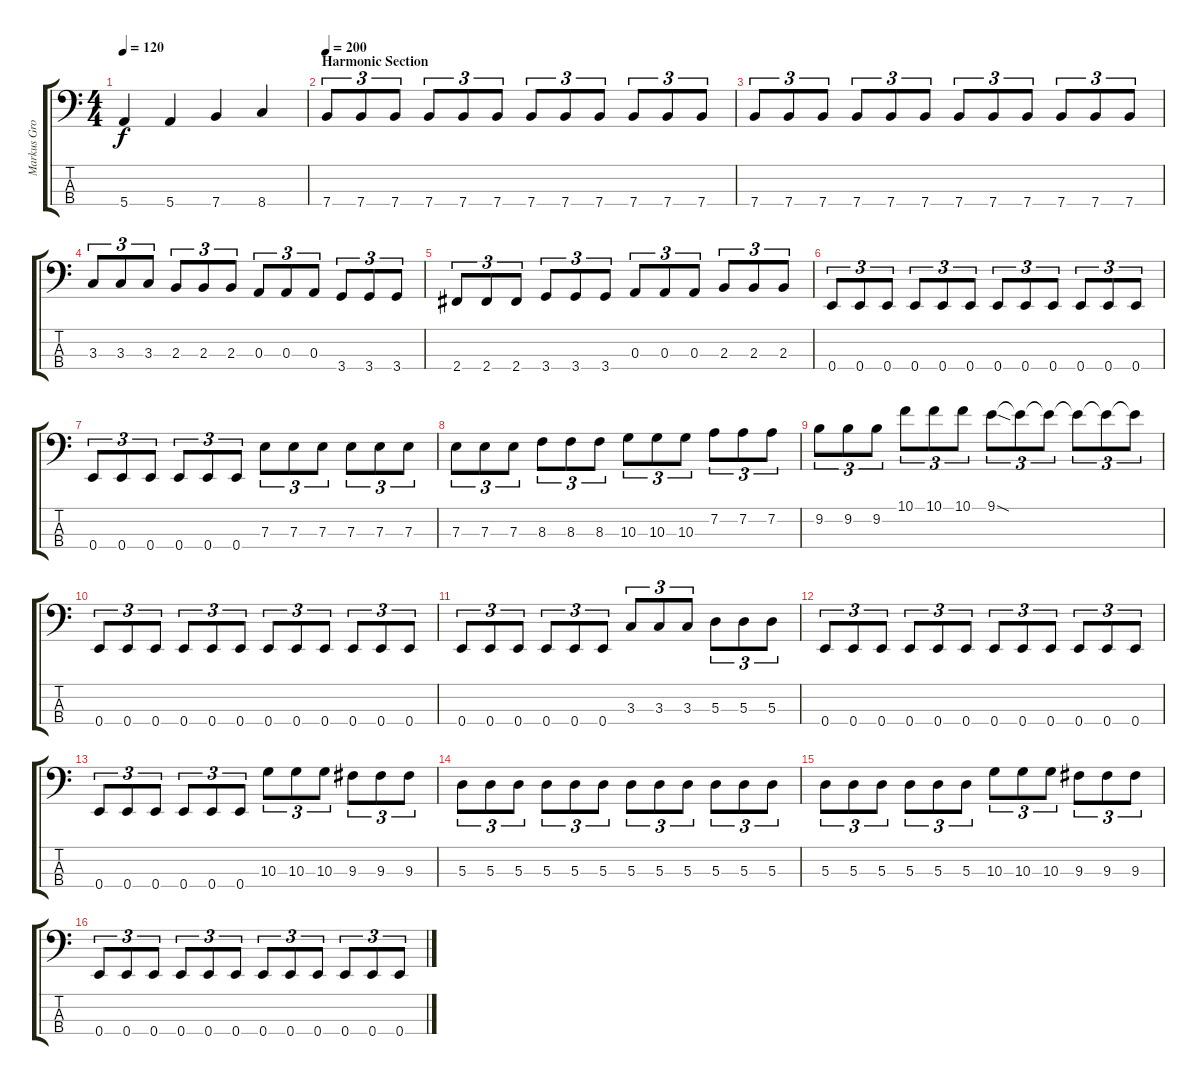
\track ("Markus Grosskopf" "Markus Gro") {instrument electricbassfinger}
\staff {score tabs}
\tuning (G2 D2 A1 E1) {hide}
\ts (4 4)
\tempo 120
\clef f4
\ks c
5.4{t}.4{dy f} 5.4.4 7.4.4 8.4.4 |
\section ("" "Harmonic Section")
\tempo 200
7.4.8{tu (3 2)} 7.4.8{tu (3 2)} 7.4.8{tu (3 2)} 7.4.8{tu (3 2)} 7.4.8{tu (3 2)} 7.4.8{tu (3 2)} 7.4.8{tu (3 2)} 7.4.8{tu (3 2)} 7.4.8{tu (3 2)} 7.4.8{tu (3 2)} 7.4.8{tu (3 2)} 7.4.8{tu (3 2)} |
7.4.8{tu (3 2)} 7.4.8{tu (3 2)} 7.4.8{tu (3 2)} 7.4.8{tu (3 2)} 7.4.8{tu (3 2)} 7.4.8{tu (3 2)} 7.4.8{tu (3 2)} 7.4.8{tu (3 2)} 7.4.8{tu (3 2)} 7.4.8{tu (3 2)} 7.4.8{tu (3 2)} 7.4.8{tu (3 2)} |
3.3.8{tu (3 2)} 3.3.8{tu (3 2)} 3.3.8{tu (3 2)} 2.3.8{tu (3 2)} 2.3.8{tu (3 2)} 2.3.8{tu (3 2)} 0.3.8{tu (3 2)} 0.3.8{tu (3 2)} 0.3.8{tu (3 2)} 3.4.8{tu (3 2)} 3.4.8{tu (3 2)} 3.4.8{tu (3 2)} |
2.4.8{tu (3 2)} 2.4.8{tu (3 2)} 2.4.8{tu (3 2)} 3.4.8{tu (3 2)} 3.4.8{tu (3 2)} 3.4.8{tu (3 2)} 0.3.8{tu (3 2)} 0.3.8{tu (3 2)} 0.3.8{tu (3 2)} 2.3.8{tu (3 2)} 2.3.8{tu (3 2)} 2.3.8{tu (3 2)} |
0.4.8{tu (3 2)} 0.4.8{tu (3 2)} 0.4.8{tu (3 2)} 0.4.8{tu (3 2)} 0.4.8{tu (3 2)} 0.4.8{tu (3 2)} 0.4.8{tu (3 2)} 0.4.8{tu (3 2)} 0.4.8{tu (3 2)} 0.4.8{tu (3 2)} 0.4.8{tu (3 2)} 0.4.8{tu (3 2)} |
0.4.8{tu (3 2)} 0.4.8{tu (3 2)} 0.4.8{tu (3 2)} 0.4.8{tu (3 2)} 0.4.8{tu (3 2)} 0.4.8{tu (3 2)} 7.3.8{tu (3 2)} 7.3.8{tu (3 2)} 7.3.8{tu (3 2)} 7.3.8{tu (3 2)} 7.3.8{tu (3 2)} 7.3.8{tu (3 2)} |
7.3.8{tu (3 2)} 7.3.8{tu (3 2)} 7.3.8{tu (3 2)} 8.3.8{tu (3 2)} 8.3.8{tu (3 2)} 8.3.8{tu (3 2)} 10.3.8{tu (3 2)} 10.3.8{tu (3 2)} 10.3.8{tu (3 2)} 7.2.8{tu (3 2)} 7.2.8{tu (3 2)} 7.2.8{tu (3 2)} |
9.2.8{tu (3 2)} 9.2.8{tu (3 2)} 9.2.8{tu (3 2)} 10.1.8{tu (3 2)} 10.1.8{tu (3 2)} 10.1.8{tu (3 2)} 9.1{sod}.8{tu (3 2)} 9.1{t}.8{tu (3 2)} 9.1{t}.8{tu (3 2)} 9.1{t}.8{tu (3 2)} 9.1{t}.8{tu (3 2)} 9.1{t}.8{tu (3 2)} |
0.4.8{tu (3 2)} 0.4.8{tu (3 2)} 0.4.8{tu (3 2)} 0.4.8{tu (3 2)} 0.4.8{tu (3 2)} 0.4.8{tu (3 2)} 0.4.8{tu (3 2)} 0.4.8{tu (3 2)} 0.4.8{tu (3 2)} 0.4.8{tu (3 2)} 0.4.8{tu (3 2)} 0.4.8{tu (3 2)} |
0.4.8{tu (3 2)} 0.4.8{tu (3 2)} 0.4.8{tu (3 2)} 0.4.8{tu (3 2)} 0.4.8{tu (3 2)} 0.4.8{tu (3 2)} 3.3.8{tu (3 2)} 3.3.8{tu (3 2)} 3.3.8{tu (3 2)} 5.3.8{tu (3 2)} 5.3.8{tu (3 2)} 5.3.8{tu (3 2)} |
0.4.8{tu (3 2)} 0.4.8{tu (3 2)} 0.4.8{tu (3 2)} 0.4.8{tu (3 2)} 0.4.8{tu (3 2)} 0.4.8{tu (3 2)} 0.4.8{tu (3 2)} 0.4.8{tu (3 2)} 0.4.8{tu (3 2)} 0.4.8{tu (3 2)} 0.4.8{tu (3 2)} 0.4.8{tu (3 2)} |
0.4.8{tu (3 2)} 0.4.8{tu (3 2)} 0.4.8{tu (3 2)} 0.4.8{tu (3 2)} 0.4.8{tu (3 2)} 0.4.8{tu (3 2)} 10.3.8{tu (3 2)} 10.3.8{tu (3 2)} 10.3.8{tu (3 2)} 9.3.8{tu (3 2)} 9.3.8{tu (3 2)} 9.3.8{tu (3 2)} |
5.3.8{tu (3 2)} 5.3.8{tu (3 2)} 5.3.8{tu (3 2)} 5.3.8{tu (3 2)} 5.3.8{tu (3 2)} 5.3.8{tu (3 2)} 5.3.8{tu (3 2)} 5.3.8{tu (3 2)} 5.3.8{tu (3 2)} 5.3.8{tu (3 2)} 5.3.8{tu (3 2)} 5.3.8{tu (3 2)} |
5.3.8{tu (3 2)} 5.3.8{tu (3 2)} 5.3.8{tu (3 2)} 5.3.8{tu (3 2)} 5.3.8{tu (3 2)} 5.3.8{tu (3 2)} 10.3.8{tu (3 2)} 10.3.8{tu (3 2)} 10.3.8{tu (3 2)} 9.3.8{tu (3 2)} 9.3.8{tu (3 2)} 9.3.8{tu (3 2)} |
0.4.8{tu (3 2)} 0.4.8{tu (3 2)} 0.4.8{tu (3 2)} 0.4.8{tu (3 2)} 0.4.8{tu (3 2)} 0.4.8{tu (3 2)} 0.4.8{tu (3 2)} 0.4.8{tu (3 2)} 0.4.8{tu (3 2)} 0.4.8{tu (3 2)} 0.4.8{tu (3 2)} 0.4.8{tu (3 2)}
